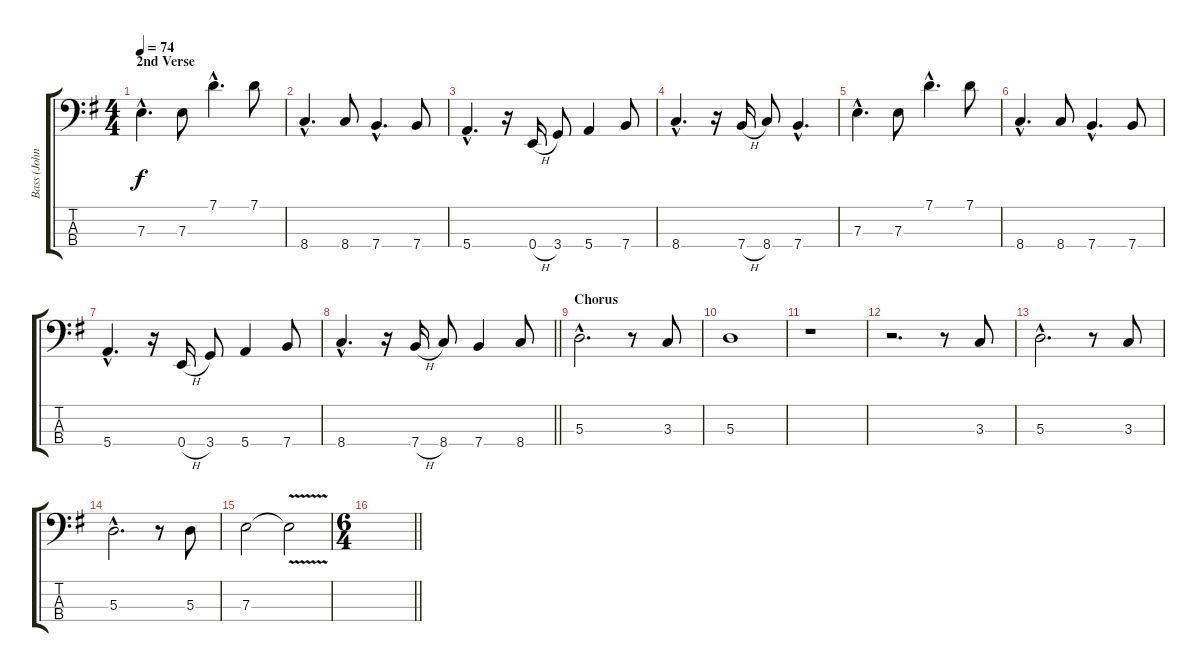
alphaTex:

\track ("Bass (John)" "Bass (John") {instrument electricbassfinger}
\staff {score tabs}
\tuning (G2 D2 A1 E1) {hide}
\ts (4 4)
\section ("" "2nd Verse")
\tempo 74
\clef f4
\ks g
7.3{hac}.4{d dy f} 7.3.8 7.1{hac}.4{d} 7.1.8 |
8.4{hac}.4{d} 8.4.8 7.4{hac}.4{d} 7.4.8 |
5.4{hac}.4{d} r.16 0.4{h}.16 3.4.8 5.4.4 7.4.8 |
8.4{hac}.4{d} r.16 7.4{h}.16 8.4.8 7.4{hac}.4{d} |
7.3{hac}.4{d} 7.3.8 7.1{hac}.4{d} 7.1.8 |
8.4{hac}.4{d} 8.4.8 7.4{hac}.4{d} 7.4.8 |
5.4{hac}.4{d} r.16 0.4{h}.16 3.4.8 5.4.4 7.4.8 |
\barLineRight lightlight
8.4{hac}.4{d} r.16 7.4{h}.16 8.4.8 7.4.4 8.4.8 |
\section ("" "Chorus")
5.3{hac}.2{d} r.8 3.3.8 |
5.3.1 |
r.1 |
r.2{d} r.8 3.3.8 |
5.3{hac}.2{d} r.8 3.3.8 |
5.3{hac}.2{d} r.8 5.3.8 |
7.3.2 7.3{v t}.2 |
\ts (6 4)
\barLineRight lightlight
